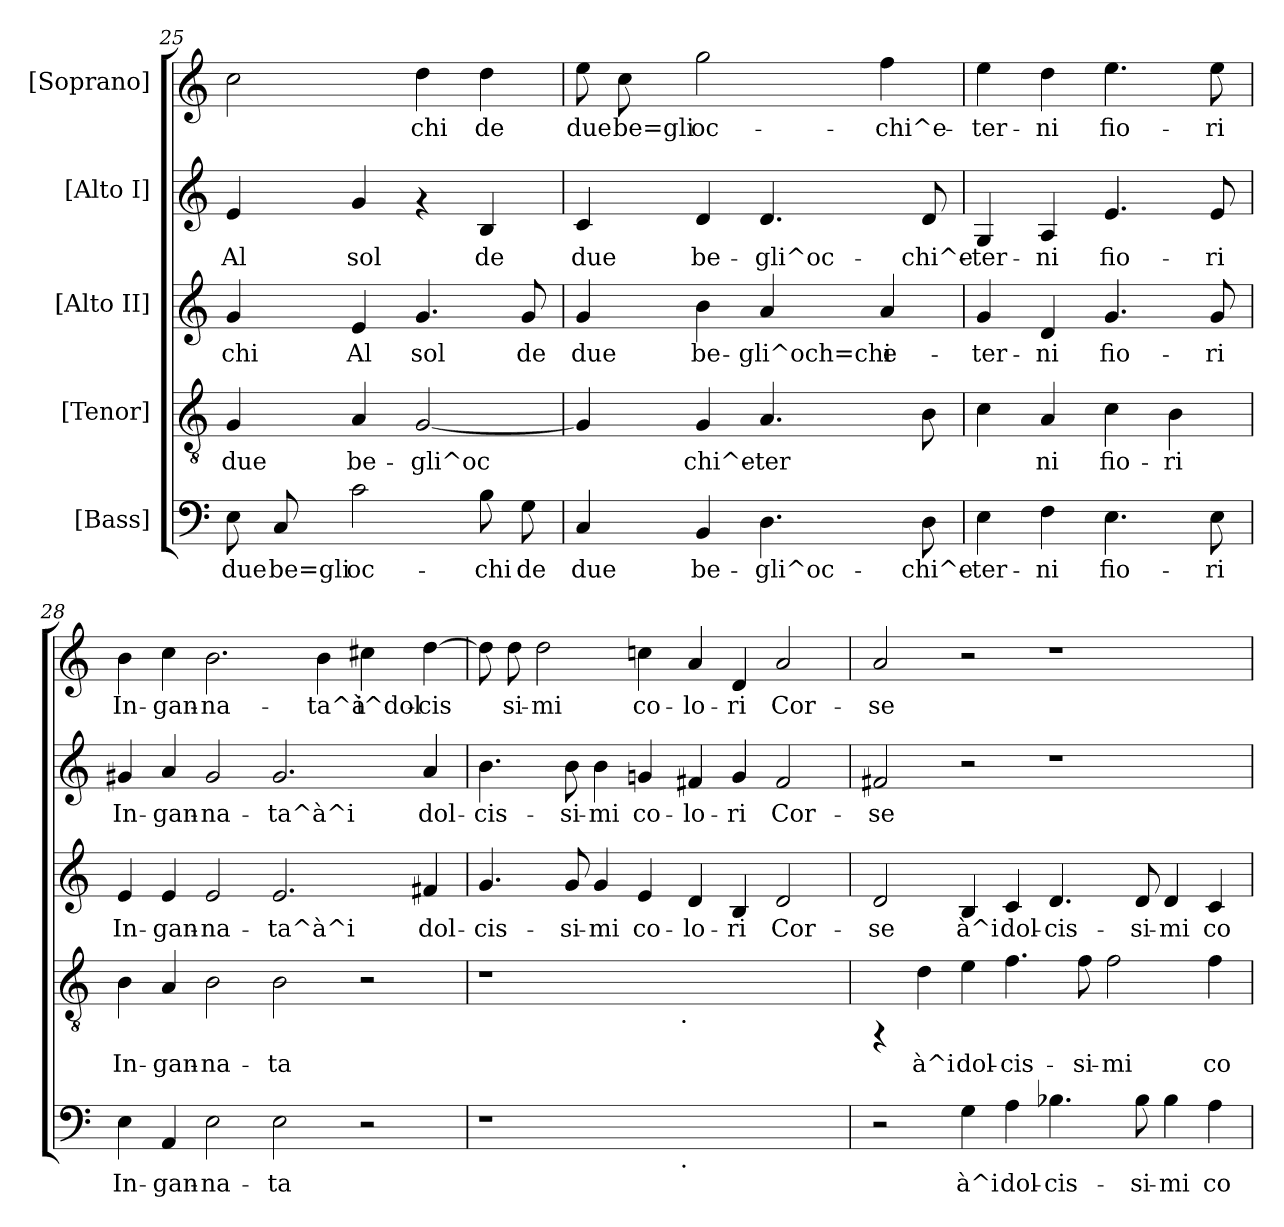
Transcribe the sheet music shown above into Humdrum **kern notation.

**kern	**text	**kern	**text	**kern	**text	**kern	**text	**kern	**text
*part5	*part5	*part4	*part4	*part3	*part3	*part2	*part2	*part1	*part1
*staff5	*staff5	*staff4	*staff4	*staff3	*staff3	*staff2	*staff2	*staff1	*staff1
*I"[Bass]	*	*I"[Tenor]	*	*I"[Alto II]	*	*I"[Alto I]	*	*I"[Soprano]	*
*clefF4	*	*clefGv2	*	*clefG2	*	*clefG2	*	*clefG2	*
*k[]	*	*k[]	*	*k[]	*	*k[]	*	*k[]	*
*C:	*	*C:	*	*C:	*	*C:	*	*C:	*
=25	=25	=25	=25	=25	=25	=25	=25	=25	=25
!	!LO:LY:b:cj	!	!LO:LY:b:cj	!	!LO:LY:b:cj	!	!LO:LY:b:cj	!	!LO:LY:b:cj
8E\	due	4G/	due	4g/	-chi	4e/	Al	2cc\	--
!	!LO:LY:b:cj	!	!	!	!	!	!	!	!
8C/	be=gli	.	.	.	.	.	.	.	.
!	!LO:LY:b:cj	!	!LO:LY:b:cj	!	!LO:LY:b:cj	!	!LO:LY:b:cj	!	!
2c\	oc-	4A/	be-	4e/	Al	4g/	sol	.	.
!	!	!	!LO:LY:b:cj	!	!LO:LY:b:cj	!	!	!	!LO:LY:b:cj
.	.	[<2G/	-gli^oc-	4.g/	sol	4rf	.	4dd\	-chi
!	!LO:LY:b:cj	!	!	!	!	!	!LO:LY:b:cj	!	!LO:LY:b:cj
8B\	-chi	.	.	.	.	4B/	de	4dd\	de
!	!LO:LY:b:cj	!	!	!	!LO:LY:b:cj	!	!	!	!
8G\	de	.	.	8g/	de	.	.	.	.
=26	=26	=26	=26	=26	=26	=26	=26	=26	=26
!	!LO:LY:b:cj	!	!LO:LY:b:cj	!	!LO:LY:b:cj	!	!LO:LY:b:cj	!	!LO:LY:b:cj
4C/	due	4G/]	--	4g/	due	4c/	due	8ee\	due
!	!	!	!	!	!	!	!	!	!LO:LY:b:cj
.	.	.	.	.	.	.	.	8cc\	be=gli
!	!LO:LY:b:cj	!	!LO:LY:b:cj	!	!LO:LY:b:cj	!	!LO:LY:b:cj	!	!LO:LY:b:cj
4BB/	be-	4G/	-chi^e-	4b\	be-	4d/	be-	2gg\	oc-
!	!LO:LY:b:cj	!	!LO:LY:b:cj	!	!LO:LY:b:cj	!	!LO:LY:b:cj	!	!
4.D\	-gli^oc-	4.A/	-ter-	4a/	-gli^och=chi	4.d/	-gli^oc-	.	.
!	!	!	!	!	!LO:LY:b:cj	!	!	!	!LO:LY:b:cj
.	.	.	.	4a/	e-	.	.	4ff\	-chi^e-
!	!LO:LY:b:cj	!	!LO:LY:b:cj	!	!	!	!LO:LY:b:cj	!	!
8D\	-chi^e-	8B\	--	.	.	8d/	-chi^e-	.	.
=27	=27	=27	=27	=27	=27	=27	=27	=27	=27
!	!LO:LY:b:cj	!	!LO:LY:b:cj	!	!LO:LY:b:cj	!	!LO:LY:b:cj	!	!LO:LY:b:cj
4E\	-ter-	4c\	--	4g/	-ter-	4G/	-ter-	4ee\	-ter-
!	!LO:LY:b:cj	!	!LO:LY:b:cj	!	!LO:LY:b:cj	!	!LO:LY:b:cj	!	!LO:LY:b:cj
4F\	-ni	4A/	-ni	4d/	-ni	4A/	-ni	4dd\	-ni
!	!LO:LY:b:cj	!	!LO:LY:b:cj	!	!LO:LY:b:cj	!	!LO:LY:b:cj	!	!LO:LY:b:cj
4.E\	fio-	4c\	fio-	4.g/	fio-	4.e/	fio-	4.ee\	fio-
!	!	!	!LO:LY:b:cj	!	!	!	!	!	!
.	.	4B\	-ri	.	.	.	.	.	.
!	!LO:LY:b:cj	!	!	!	!LO:LY:b:cj	!	!LO:LY:b:cj	!	!LO:LY:b:cj
8E\	-ri	.	.	8g/	-ri	8e/	-ri	8ee\	-ri
!!LO:PB:g=z
=28	=28	=28	=28	=28	=28	=28	=28	=28	=28
!	!LO:LY:b:cj	!	!LO:LY:b:cj	!	!LO:LY:b:cj	!	!LO:LY:b:cj	!	!LO:LY:b:cj
4E\	In-	4B\	In-	4e/	In-	4g#X/	In-	4b\	In-
!	!LO:LY:b:cj	!	!LO:LY:b:cj	!	!LO:LY:b:cj	!	!LO:LY:b:cj	!	!LO:LY:b:cj
4AA/	-gan-	4A/	-gan-	4e/	-gan-	4a/	-gan-	4cc\	-gan-
!	!LO:LY:b:cj	!	!LO:LY:b:cj	!	!LO:LY:b:cj	!	!LO:LY:b:cj	!	!LO:LY:b:cj
2E\	-na-	2B\	-na-	2e/	-na-	2g#/	-na-	2.b\	-na-
!	!LO:LY:b:cj	!	!LO:LY:b:cj	!	!LO:LY:b:cj	!	!LO:LY:b:cj	!	!
2E\	-ta	2B\	-ta	2.e/	-ta^à^i	2.g#/	-ta^à^i	.	.
!	!	!	!	!	!	!	!	!	!LO:LY:b:cj
.	.	.	.	.	.	.	.	4b\	-ta^à
!	!	!	!	!	!	!	!	!	!LO:LY:b:cj
2r	.	2r	.	.	.	.	.	4cc#X\	i^dol-
!	!	!	!	!	!LO:LY:b:cj	!	!LO:LY:b:cj	!	!LO:LY:b:cj
.	.	.	.	4f#X/	dol-	4a/	dol-	[>4dd\	-cis-
=29	=29	=29	=29	=29	=29	=29	=29	=29	=29
!	!	!	!	!	!LO:LY:b:cj	!	!LO:LY:b:cj	!	!LO:LY:b:cj
*^	*	*^	*	*	*	*	*	*	*
1r	2ryy	.	1r	2ryy	.	4.g/	-cis-	4.b\	-cis-	8dd\]	--
!	!	!	!	!	!	!	!	!	!	!	!LO:LY:b:cj
.	.	.	.	.	.	.	.	.	.	8dd\	-si-
!	!	!	!	!	!	!	!	!	!	!	!LO:LY:b:cj
.	.	.	.	.	.	.	.	.	.	2dd\	-mi
!	!	!	!	!	!	!	!LO:LY:b:cj	!	!LO:LY:b:cj	!	!
.	.	.	.	.	.	8g/	-si-	8b\	-si-	.	.
!	!	!	!	!	!	!	!LO:LY:b:cj	!	!LO:LY:b:cj	!	!
.	4ryy	.	.	4ryy	.	4g/	-mi	4b\	-mi	.	.
!	!	!	!	!	!	!	!LO:LY:b:cj	!	!LO:LY:b:cj	!	!LO:LY:b:cj
.	8...ryy	.	.	8...ryy	.	4e/	co-	4gn/	co-	4ccn\	co-
!	!	!	!	!LO:TX:b:t=.	!	!	!	!	!	!	!
!	!LO:TX:b:t=.	!	!	!	!	!	!	!	!	!	!
.	1ryy	.	.	1ryy	.	.	.	.	.	.	.
!	!	!	!	!	!	!	!LO:LY:b:cj	!	!LO:LY:b:cj	!	!LO:LY:b:cj
1ryy	.	.	1ryy	.	.	4d/	-lo-	4f#X/	-lo-	4a/	-lo-
!	!	!	!	!	!	!	!LO:LY:b:cj	!	!LO:LY:b:cj	!	!LO:LY:b:cj
.	.	.	.	.	.	4B/	-ri	4g/	-ri	4d/	-ri
!	!	!	!	!	!	!	!LO:LY:b:cj	!	!LO:LY:b:cj	!	!LO:LY:b:cj
.	.	.	.	.	.	2d/	Cor-	2f#/	Cor-	2a/	Cor-
.	64ryy	.	.	64ryy	.	.	.	.	.	.	.
=30	=30	=30	=30	=30	=30	=30	=30	=30	=30	=30	=30
!	!	!	!	!	!	!	!LO:LY:b:cj	!	!LO:LY:b:cj	!	!LO:LY:b:cj
*v	*v	*	*	*	*	*	*	*	*	*	*
*	*	*v	*v	*	*	*	*	*	*	*
2r	.	4rFF	.	2d/	-se	2f#X/	-se	2a/	-se
!	!	!	!LO:LY:b:cj	!	!	!	!	!	!
.	.	4d\	à^i	.	.	.	.	.	.
!	!LO:LY:b:cj	!	!LO:LY:b:cj	!	!LO:LY:b:cj	!	!	!	!
4G\	à^i	4e\	dol-	4B/	à^i	2r	.	2r	.
!	!LO:LY:b:cj	!	!LO:LY:b:cj	!	!LO:LY:b:cj	!	!	!	!
4A\	dol-	4.f\	-cis-	4c/	dol-	.	.	.	.
!	!LO:LY:b:cj	!	!	!	!LO:LY:b:cj	!	!	!	!
4.B-X\	-cis-	.	.	4.d/	-cis-	1r	.	1r	.
!	!	!	!LO:LY:b:cj	!	!	!	!	!	!
.	.	8f\	-si-	.	.	.	.	.	.
!	!	!	!LO:LY:b:cj	!	!	!	!	!	!
.	.	2f\	-mi	.	.	.	.	.	.
!	!LO:LY:b:cj	!	!	!	!LO:LY:b:cj	!	!	!	!
8B-\	-si-	.	.	8d/	-si-	.	.	.	.
!	!LO:LY:b:cj	!	!	!	!LO:LY:b:cj	!	!	!	!
4B-\	-mi	.	.	4d/	-mi	.	.	.	.
!	!LO:LY:b:cj	!	!LO:LY:b:cj	!	!LO:LY:b:cj	!	!	!	!
4A\	co-	4f\	co-	4c/	co-	.	.	.	.
=	=	=	=	=	=	=	=	=	=
*-	*-	*-	*-	*-	*-	*-	*-	*-	*-
